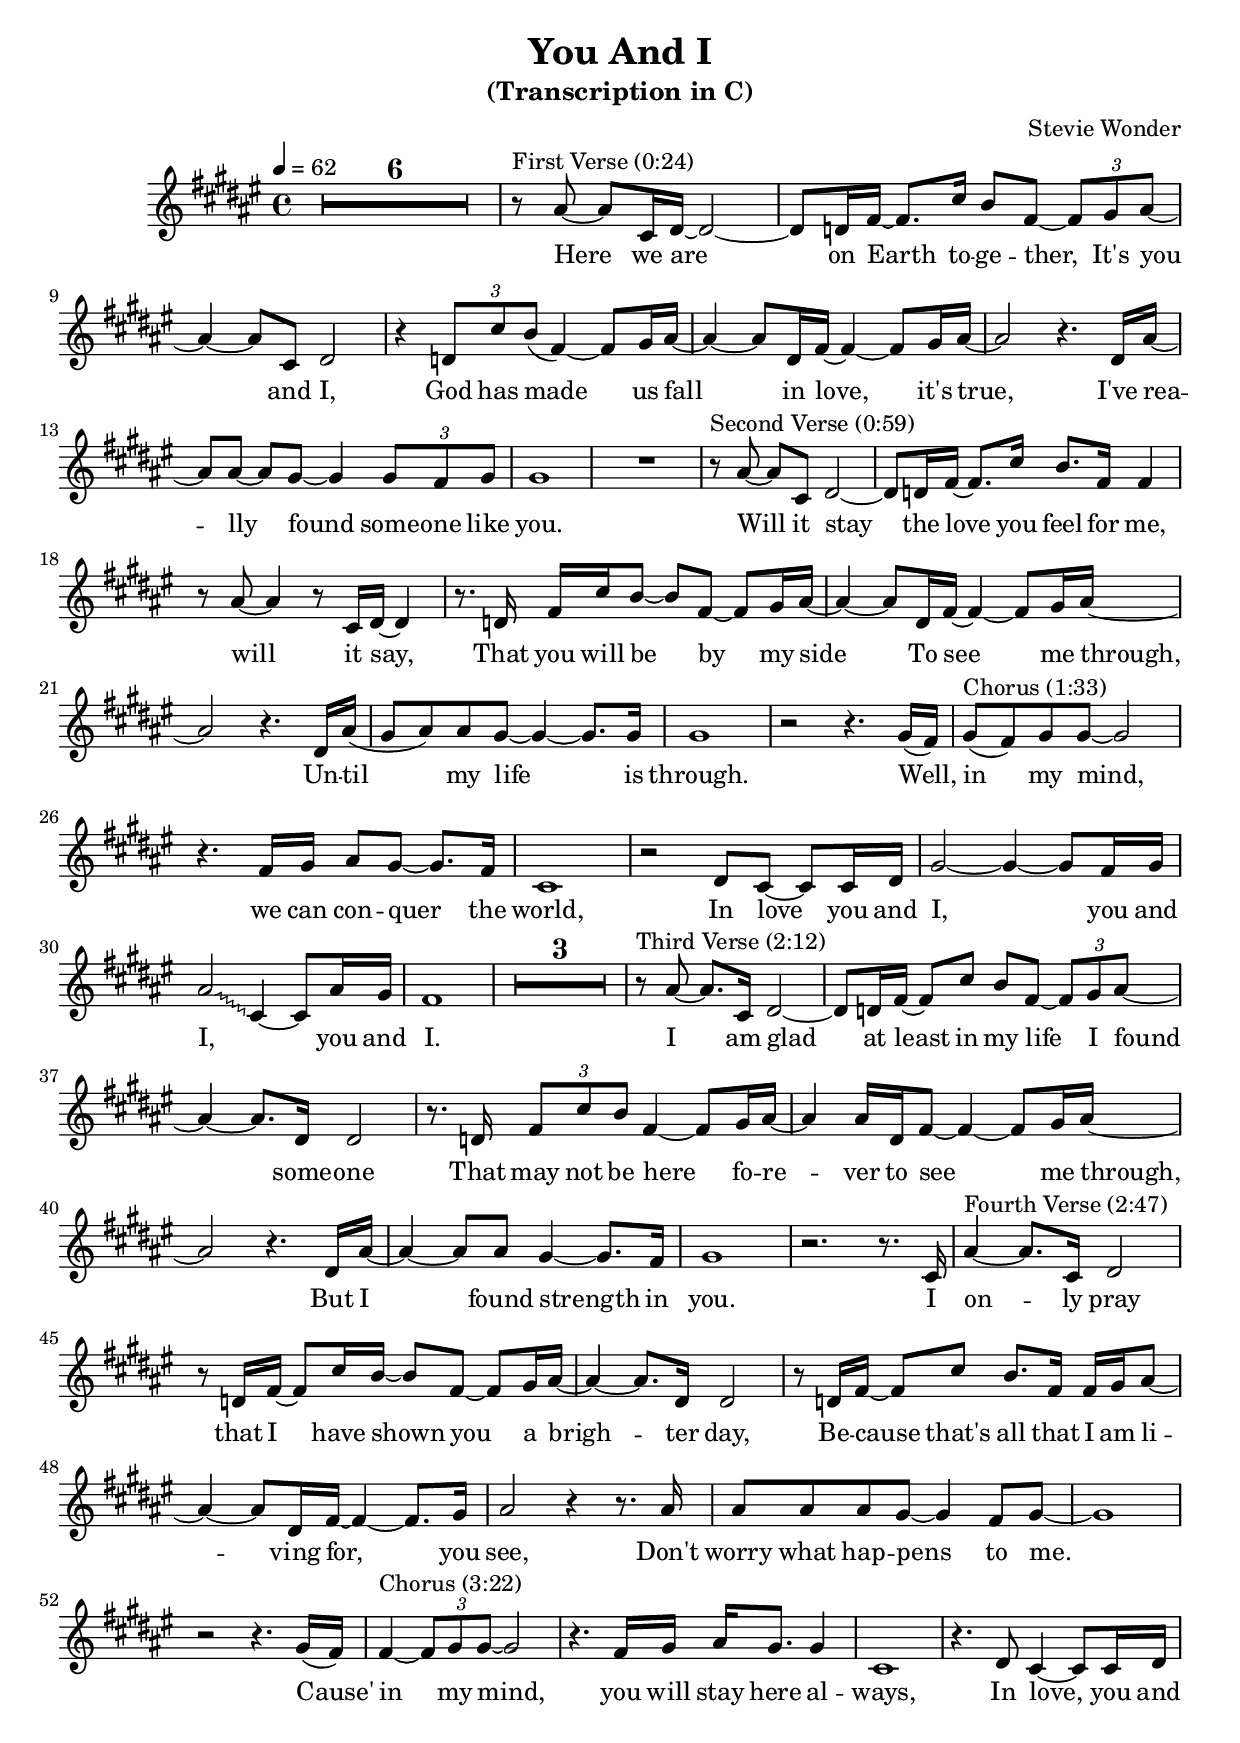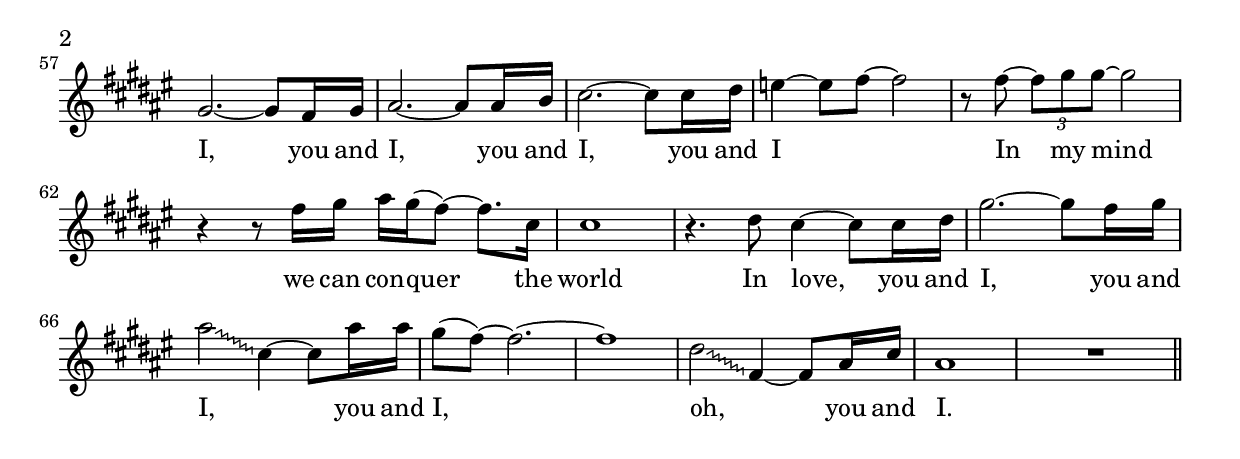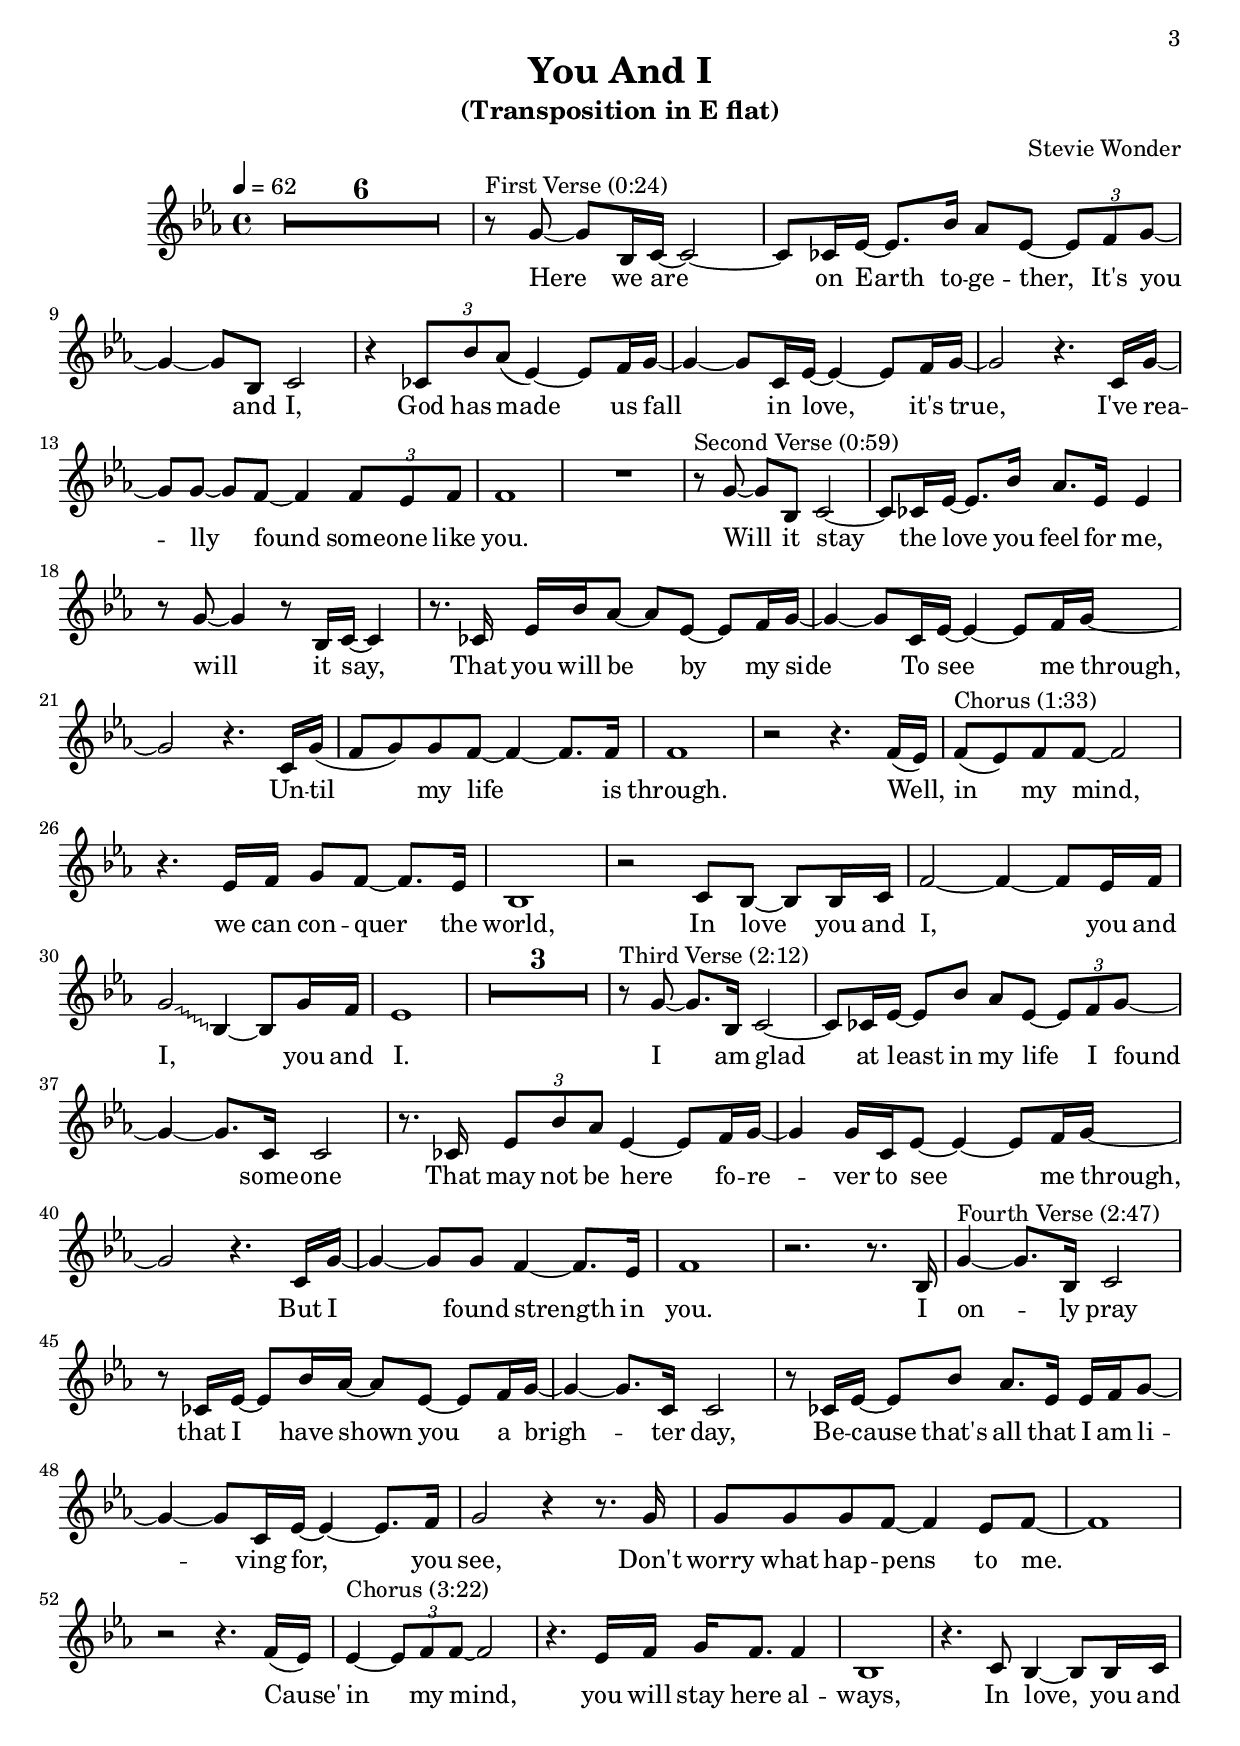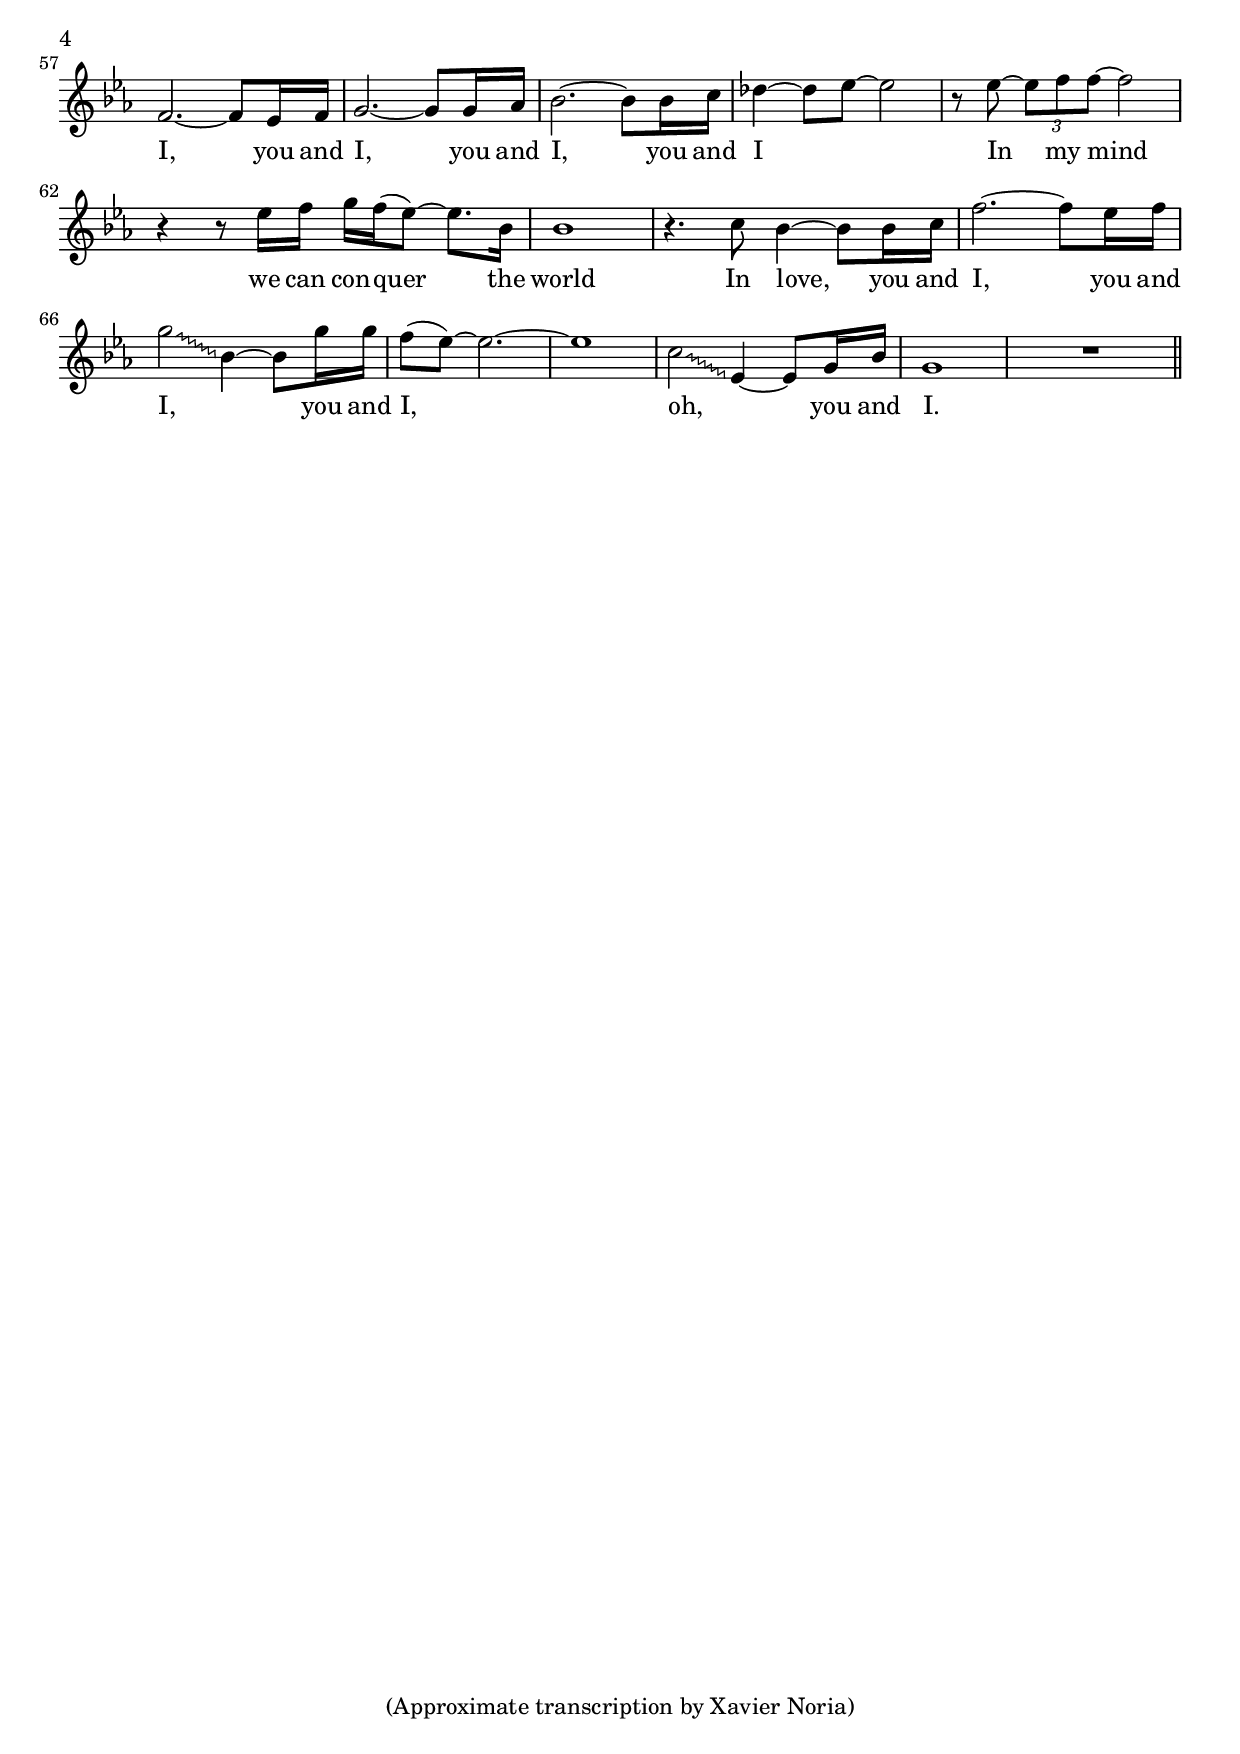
\version "2.16.1"

\include "english.ly"

\header {
  title    = "You And I"
  composer = "Stevie Wonder"
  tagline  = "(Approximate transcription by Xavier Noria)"
}

melody = \relative c'' {
  \clef treble
  \key fs \major
  \time 4/4
  \tempo 4 = 62

  \compressFullBarRests
  \override MultiMeasureRest #'expand-limit = #2
  \override Glissando #'style = #'zigzag


  % --- Introduction -----------------------------------------------------------

  % 1 ~ 0:00
  R1*6 |


  % --- First Verse ------------------------------------------------------------

  % 7 ~ 0:24
  r8^"First Verse (0:24)" as ~ as cs,16  ds16 ~ ds2 ~ |

  % 8 ~ 0:28
  ds8 d16 fs ~ fs8. cs'16 b8 fs ~ \times 2/3 { fs gs as ~ } |

  % 9 ~ 0:32
  as4 ~ as8 cs,8 ds2 |

  % 10 ~ 0:35
  r4 \times 2/3 { d8 cs' b( } fs4) ~ fs8 gs16 as ~ |

  % 11 ~ 0:39
  as4 ~ as8 ds,16 fs ~ fs4 ~ fs8 gs16 as ~ |

  % 12 ~ 0:43
  as2 r4. ds,16 as' ~ |

  % 13 ~ 0:47
  as8[ as] ~ as gs ~ gs4 \times 2/3 { gs8 fs gs } |

  % 14 ~ 0:51
  gs1 |

  % 15 ~ 0:55
  R1 |


  % --- Second Verse -----------------------------------------------------------

  % 16 ~ 0:59
  r8^"Second Verse (0:59)" as8 ~ as[ cs,] ds2 ~ |

  % 17 ~ 1:03
  ds8 d16 fs ~ fs8. cs'16 b8. fs16 fs4 |

  % 18 ~ 1:06
  r8 as ~ as4 r8 cs,16 ds ~ ds4 |

  % 19 ~ 1:10
  r8. d16 fs cs' b8 ~ b8 fs ~ fs8 gs16 as ~ |

  % 20 ~ 1:14
  as4 ~ as8 ds,16 fs ~ fs4 ~ fs8 gs16 as ~ |

  % 21 ~ 1:18
  as2 r4. ds,16 as'( |

  % 22 ~ 1:22
  gs8 as8) as gs ~ gs4 ~ gs8. gs16  |

  % 23 ~ 1:26
  gs1 |

  % 24 ~ 1:30
  r2 r4. gs16( fs) |


  % --- Chrorus ----------------------------------------------------------------

  % 25 ~ 1:33
  gs8(^"Chorus (1:33)" fs8) gs8 gs ~ gs2 |

  % 26 ~ 1:37
  r4. fs16 gs as8 gs8 ~ gs8. fs16 |

  % 27 ~ 1:41
  cs1 |

  % 28 ~ 1:45
  r2 ds8 cs ~ cs cs16 ds |

  % 29 ~ 1:49
  gs2 ~ gs4 ~ gs8 fs16 gs16 |

  % 30 ~ 1:53
  as2 \glissando cs,4 ~ cs8 as'16 gs16 |

  % 31 ~ 1:57
  fs1 |


  % --- Bridge -----------------------------------------------------------------

  % 32 ~ 2:00
  R1*3


  % --- Third Verse ------------------------------------------------------------

  % 35 ~ 2:12
  r8^"Third Verse (2:12)" as ~ as8. cs,16 ds2 ~ |

  % 36 ~ 2:16
  ds8 d16 fs ~ fs8 cs' b fs ~ \times 2/3 { fs gs as ~ } |

  % 37 ~ 2:20
  as4 ~ as8. ds,16 ds2 |

  % 38 ~ 2:24
  r8. d16 \times 2/3 { fs8 cs' b } fs4 ~ fs8 gs16 as ~ |

  % 39 ~ 2:28
  as4 as16 ds,16 fs8 ~ fs4 ~ fs8 gs16 as ~ |

  % 40 ~ 2:3
  as2 r4. ds,16 as' ~ |

  % 41 ~ 2:35
  as4 ~ as8 as gs4 ~ gs8. fs16 |

  % 42 ~ 2:39
  gs1 |

  % 43 ~ 2:43
  r2. r8. cs,16 |


  % --- Fourth Verse -----------------------------------------------------------

  % 44 ~ 2:47
  as'4^"Fourth Verse (2:47)" ~ as8.[ cs,16] ds2 |

  % 45 ~ 2:51
  r8 d16[ fs] ~ fs8 cs'16 b ~ b8 fs ~ fs gs16 as ~ |

  % 46 ~ 2:55
  as4 ~ as8. ds,16 ds2 |

  % 47 ~ 2:59
  r8 d16[ fs] ~ fs8 cs' b8. fs16 fs gs as8 ~ |

  % 48 ~ 3:02
  as4 ~ as8 ds,16 fs ~ fs4 ~ fs8. gs16 |

  % 49 ~ 3:06
  as2 r4 r8. as16 |

  % 50 ~ 3:10
  as8 as as gs ~ gs4 fs8 gs ~ |

  % 51 ~ 3:14
  gs1 |

  % 52 ~ 3:18
  r2 r4. gs16( fs) |


  % --- Chorus -----------------------------------------------------------------

  % 53 ~ 3:22
  fs4^"Chorus (3:22)" ~ \times 2/3 { fs8 gs gs ~ } gs2 |

  % 54 ~ 3:26
  r4. fs16[ gs] as gs8. gs4 |

  % 55 ~ 3:30
  cs,1 |

  % 56 ~ 3:33
  r4. ds8 cs4 ~ cs8 cs16 ds |

  % 57 ~ 3:37
  gs2. ~ gs8 fs16 gs |

  % 58 ~ 3:41
  as2. ~ as8 as16 b |

  % 59 ~ 3:45
  cs2. ~ cs8 cs16 ds |

  % 60 ~ 3:49
  e4 ~ e8 fs8 ~ fs2 |

  % 61 ~ 3:53
  r8 fs ~ \times 2/3 { fs gs gs ~ } gs2 |

  % 62 ~ 3:57
  r4 r8 fs16 gs as gs( fs8) ~ fs8. cs16 |

  % 63 ~ 4:00
  cs1 |

  % 65 ~ 4:04
  r4. ds8 cs4 ~ cs8 cs16 ds |

  % 66 ~ 4:08
  gs2. ~ gs8 fs16 gs |

  % 67 ~ 4:12
  as2 \glissando cs,4 ~ cs8 as'16 as |

  % 68 ~ 4:16
  gs8( fs) ~ fs2. ~ |

  % 69 ~ 4:20
  fs1 |

  % 70 ~ 4:24
  ds2 \glissando fs,4 ~ fs8 as16 cs |

  % 71 ~ 4:28
  as1 |

  % 72 ~ 4:32
  R1 \bar "||"
}

\addlyrics {
  Here we are on Earth to -- ge -- ther,
  It's you and I,
  God has made us fall in love, it's true,
  I've rea -- lly found some -- one like you.

  Will it stay the love you feel for me, will it say,
  That you will be by my side
  To see me through,
  Un -- til my life is through.

  Well, in my mind, we can con -- quer the world,
  In love you and I, you and I, _ you and I.

  I am glad at least in my life I found some -- one
  That may not be here fo -- re -- ver to see me through,
  But I found strength in you.

  I on -- ly pray that I have shown you a brigh -- ter day,
  Be -- cause that's all that I am li -- ving for, you see,
  Don't worry what hap -- pens to me.

  Cause' in my mind, you will stay here al -- ways,
  In love, you and I, you and I, you and I, you and I _
  In my mind we can con -- quer the world
  In love, you and I, you and I, _ you and I, oh, _ you and I.
}


\bookpart {
  \header {
    subtitle = "(Transcription in C)"
  }

  \score {
    { \melody }
  }
}

\bookpart {
  \header {
    subtitle = "(Transposition in E flat)"
  }

  \score {
    { \transpose ds c \melody } % "ds" because "ef" yields a weird key
  }
}
